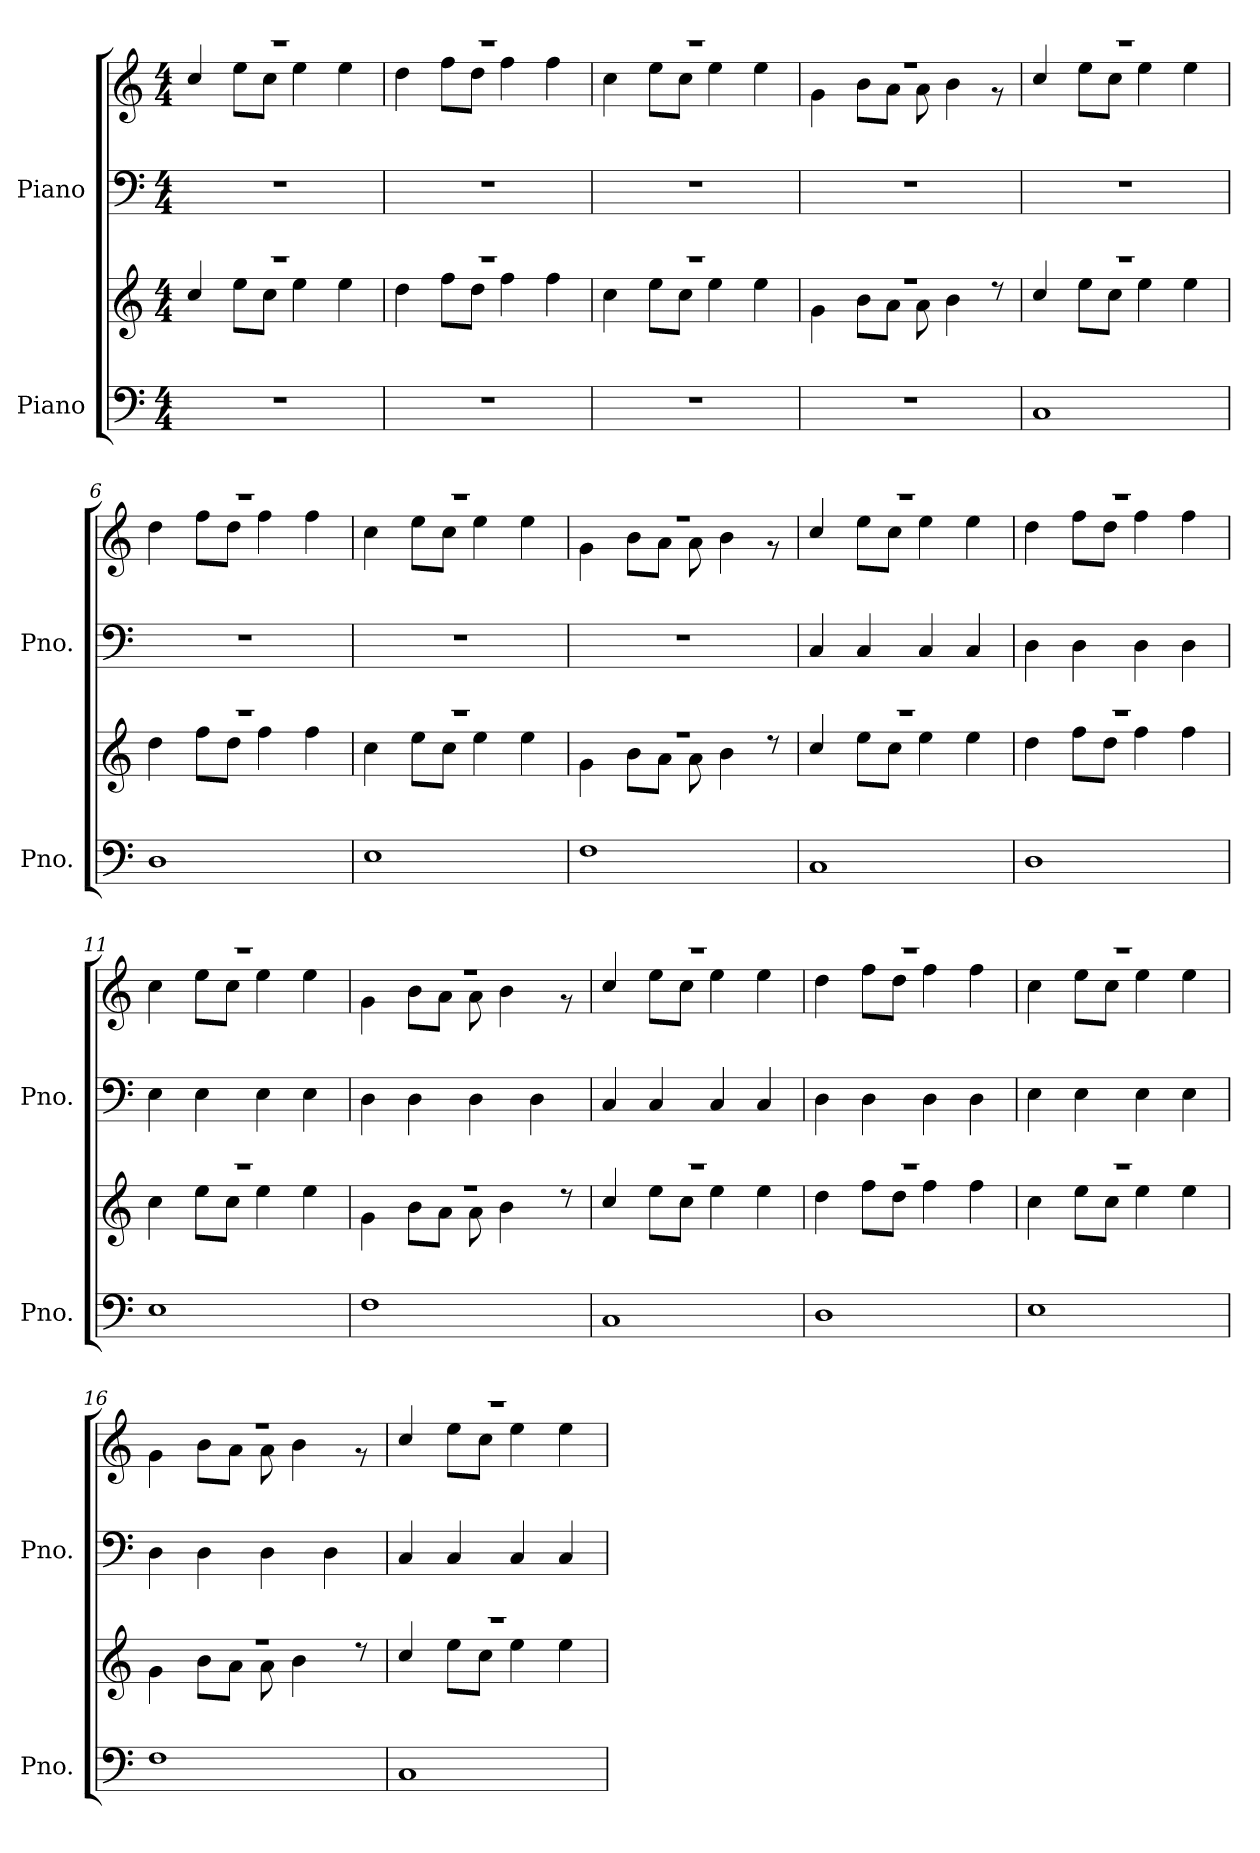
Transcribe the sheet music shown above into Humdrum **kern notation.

**kern	**kern	**kern	**kern
*part2	*part2	*part1	*part1
*staff4	*staff3	*staff2	*staff1
*I"Piano	*	*I"Piano	*
*I'Pno.	*	*I'Pno.	*
*clefF4	*clefG2	*clefF4	*clefG2
*ITrd7c12	*ITrd7c12	*	*
*k[]	*k[]	*k[]	*k[]
*M4/4	*M4/4	*M4/4	*M4/4
=1	=1	=1	=1
*	*^	*	*^
1r	1r	4c/	1r	1r	4cc/
.	.	8e\L	.	.	8ee\L
.	.	8c\J	.	.	8cc\J
.	.	4e\	.	.	4ee\
.	.	4e\	.	.	4ee\
=2	=2	=2	=2	=2	=2
1r	1r	4d\	1r	1r	4dd\
.	.	8f\L	.	.	8ff\L
.	.	8d\J	.	.	8dd\J
.	.	4f\	.	.	4ff\
.	.	4f\	.	.	4ff\
=3	=3	=3	=3	=3	=3
1r	1r	4c\	1r	1r	4cc\
.	.	8e\L	.	.	8ee\L
.	.	8c\J	.	.	8cc\J
.	.	4e\	.	.	4ee\
.	.	4e\	.	.	4ee\
=4	=4	=4	=4	=4	=4
1r	1r	4G\	1r	1r	4g\
.	.	8B\L	.	.	8b\L
.	.	8A\J	.	.	8a\J
.	.	8A\	.	.	8a\
.	.	4B\	.	.	4b\
.	.	8rdd	.	.	8r
=5	=5	=5	=5	=5	=5
1CC	1r	4c/	1r	1r	4cc/
.	.	8e\L	.	.	8ee\L
.	.	8c\J	.	.	8cc\J
.	.	4e\	.	.	4ee\
.	.	4e\	.	.	4ee\
=6	=6	=6	=6	=6	=6
1DD	1r	4d\	1r	1r	4dd\
.	.	8f\L	.	.	8ff\L
.	.	8d\J	.	.	8dd\J
.	.	4f\	.	.	4ff\
.	.	4f\	.	.	4ff\
=7	=7	=7	=7	=7	=7
1EE	1r	4c\	1r	1r	4cc\
.	.	8e\L	.	.	8ee\L
.	.	8c\J	.	.	8cc\J
.	.	4e\	.	.	4ee\
.	.	4e\	.	.	4ee\
!!LO:LB:g=z	!!
=8	=8	=8	=8	=8	=8
1FF	1r	4G\	1r	1r	4g\
.	.	8B\L	.	.	8b\L
.	.	8A\J	.	.	8a\J
.	.	8A\	.	.	8a\
.	.	4B\	.	.	4b\
.	.	8rdd	.	.	8r
=9	=9	=9	=9	=9	=9
1CC	1r	4c/	4C/	1r	4cc/
.	.	8e\L	4C/	.	8ee\L
.	.	8c\J	.	.	8cc\J
.	.	4e\	4C/	.	4ee\
.	.	4e\	4C/	.	4ee\
=10	=10	=10	=10	=10	=10
1DD	1r	4d\	4D\	1r	4dd\
.	.	8f\L	4D\	.	8ff\L
.	.	8d\J	.	.	8dd\J
.	.	4f\	4D\	.	4ff\
.	.	4f\	4D\	.	4ff\
=11	=11	=11	=11	=11	=11
1EE	1r	4c\	4E\	1r	4cc\
.	.	8e\L	4E\	.	8ee\L
.	.	8c\J	.	.	8cc\J
.	.	4e\	4E\	.	4ee\
.	.	4e\	4E\	.	4ee\
=12	=12	=12	=12	=12	=12
1FF	1r	4G\	4D\	1r	4g\
.	.	8B\L	4D\	.	8b\L
.	.	8A\J	.	.	8a\J
.	.	8A\	4D\	.	8a\
.	.	4B\	.	.	4b\
.	.	.	4D\	.	.
.	.	8rdd	.	.	8r
=13	=13	=13	=13	=13	=13
1CC	1r	4c/	4C/	1r	4cc/
.	.	8e\L	4C/	.	8ee\L
.	.	8c\J	.	.	8cc\J
.	.	4e\	4C/	.	4ee\
.	.	4e\	4C/	.	4ee\
=14	=14	=14	=14	=14	=14
1DD	1r	4d\	4D\	1r	4dd\
.	.	8f\L	4D\	.	8ff\L
.	.	8d\J	.	.	8dd\J
.	.	4f\	4D\	.	4ff\
.	.	4f\	4D\	.	4ff\
!!LO:PB:g=z	!!
=15	=15	=15	=15	=15	=15
1EE	1r	4c\	4E\	1r	4cc\
.	.	8e\L	4E\	.	8ee\L
.	.	8c\J	.	.	8cc\J
.	.	4e\	4E\	.	4ee\
.	.	4e\	4E\	.	4ee\
=16	=16	=16	=16	=16	=16
1FF	1r	4G\	4D\	1r	4g\
.	.	8B\L	4D\	.	8b\L
.	.	8A\J	.	.	8a\J
.	.	8A\	4D\	.	8a\
.	.	4B\	.	.	4b\
.	.	.	4D\	.	.
.	.	8rdd	.	.	8r
=17	=17	=17	=17	=17	=17
1CC	1r	4c/	4C/	1r	4cc/
.	.	8e\L	4C/	.	8ee\L
.	.	8c\J	.	.	8cc\J
.	.	4e\	4C/	.	4ee\
.	.	4e\	4C/	.	4ee\
*	*v	*v	*	*v	*v
=	=	=	=
*-	*-	*-	*-
